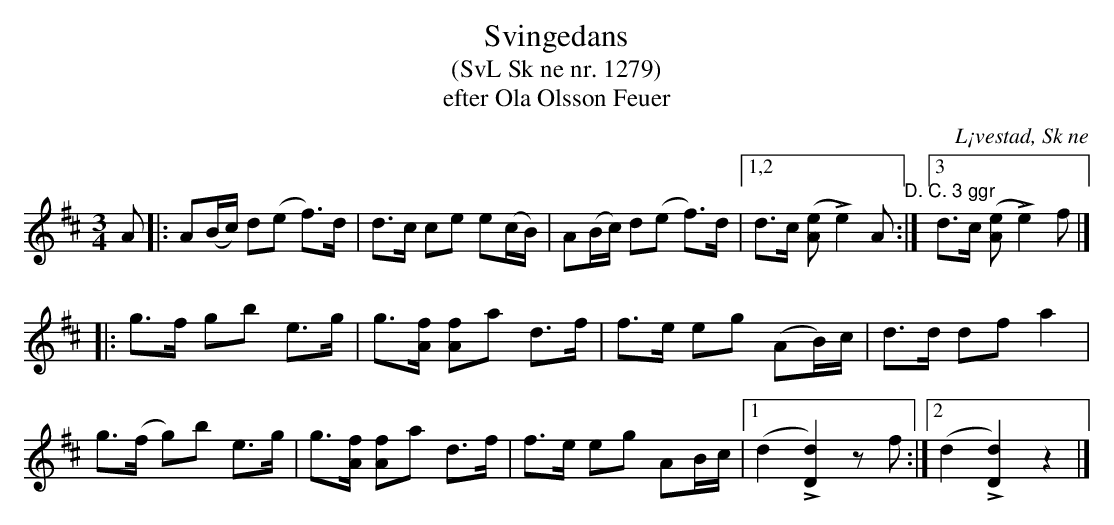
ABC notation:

X:1
T:Svingedans
T:(SvL Sk ne nr. 1279)
T:efter Ola Olsson Feuer
O:L¡vestad, Sk ne
M:3/4
L:1/8
Q:1/4=108
K:D
 A |: A(B/c/) d(e f)>d | d>c ce e(c/B/) | A(B/c/) d(e f)>d |1,2 d>c ([eA] Le2) A "D. C. 3 ggr":|3 d>c ([eA] Le2) f |]
|: g>f gb  e>g | g>[fA] [fA]a d>f | f>e eg (AB/)c/ | d>d df a2 |
   g>(f g)b  e>g | g>[fA] [fA]a d>f | f>e eg AB/c/ |1 (d2 L[d2D2]) zf :|2 (d2 L[d2D2]) z2 |]
